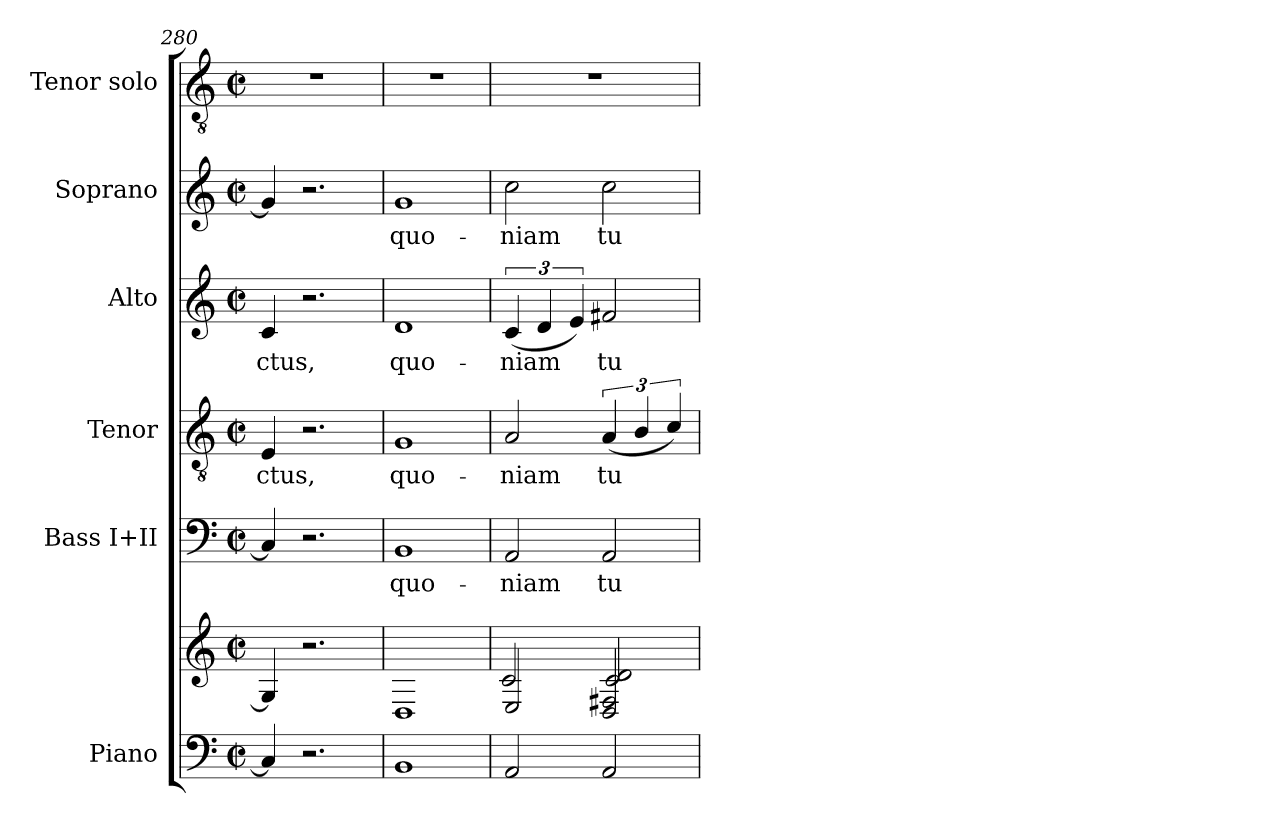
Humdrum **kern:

**kern	**kern	**kern	**text	**kern	**text	**kern	**text	**kern	**text	**kern
*part6	*part6	*part5	*part5	*part4	*part4	*part3	*part3	*part2	*part2	*part1
*staff7	*staff6	*staff5	*staff5	*staff4	*staff4	*staff3	*staff3	*staff2	*staff2	*staff1
*I"Piano	*	*I"Bass I+II	*	*I"Tenor	*	*I"Alto	*	*I"Soprano	*	*I"Tenor solo
*I'Pno.	*	*I'B.I+II	*	*I'T.	*	*I'A.	*	*I'S.	*	*I'T.s
*clefF4	*clefG2	*clefF4	*	*clefGv2	*	*clefG2	*	*clefG2	*	*clefGv2
*k[]	*k[]	*k[]	*	*k[]	*	*k[]	*	*k[]	*	*k[]
*M2/2	*M2/2	*M2/2	*	*M2/2	*	*M2/2	*	*M2/2	*	*M2/2
*met(c|)	*met(c|)	*met(c|)	*	*met(c|)	*	*met(c|)	*	*met(c|)	*	*met(c|)
=280	=280	=280	=280	=280	=280	=280	=280	=280	=280	=280
4C/]	4G/]	4C/]	.	4E/	-ctus,	4c/	-ctus,	4g/]	.	1r
2.r	2.r	2.r	.	2.r	.	2.r	.	2.r	.	.
=281	=281	=281	=281	=281	=281	=281	=281	=281	=281	=281
1BB	1D	1BB	quo-	1G	quo-	1d	quo-	1g	quo-	1r
=282	=282	=282	=282	=282	=282	=282	=282	=282	=282	=282
*	*^	*	*	*	*	*	*	*	*	*
2AA/	2E/	2c/	2AA/	-niam	2A/	-niam	(6c/	-niam	2cc\	-niam	1r
.	.	.	.	.	.	.	6d/	.	.	.	.
.	.	.	.	.	.	.	6e/)	.	.	.	.
2AA/	2D/ 2F#X/	2c/ 2d/	2AA/	tu	(6A/	tu	2f#X/	tu	2cc\	tu	.
.	.	.	.	.	6B/	.	.	.	.	.	.
.	.	.	.	.	6c/)	.	.	.	.	.	.
*	*v	*v	*	*	*	*	*	*	*	*	*
=	=	=	=	=	=	=	=	=	=	=
*-	*-	*-	*-	*-	*-	*-	*-	*-	*-	*-
